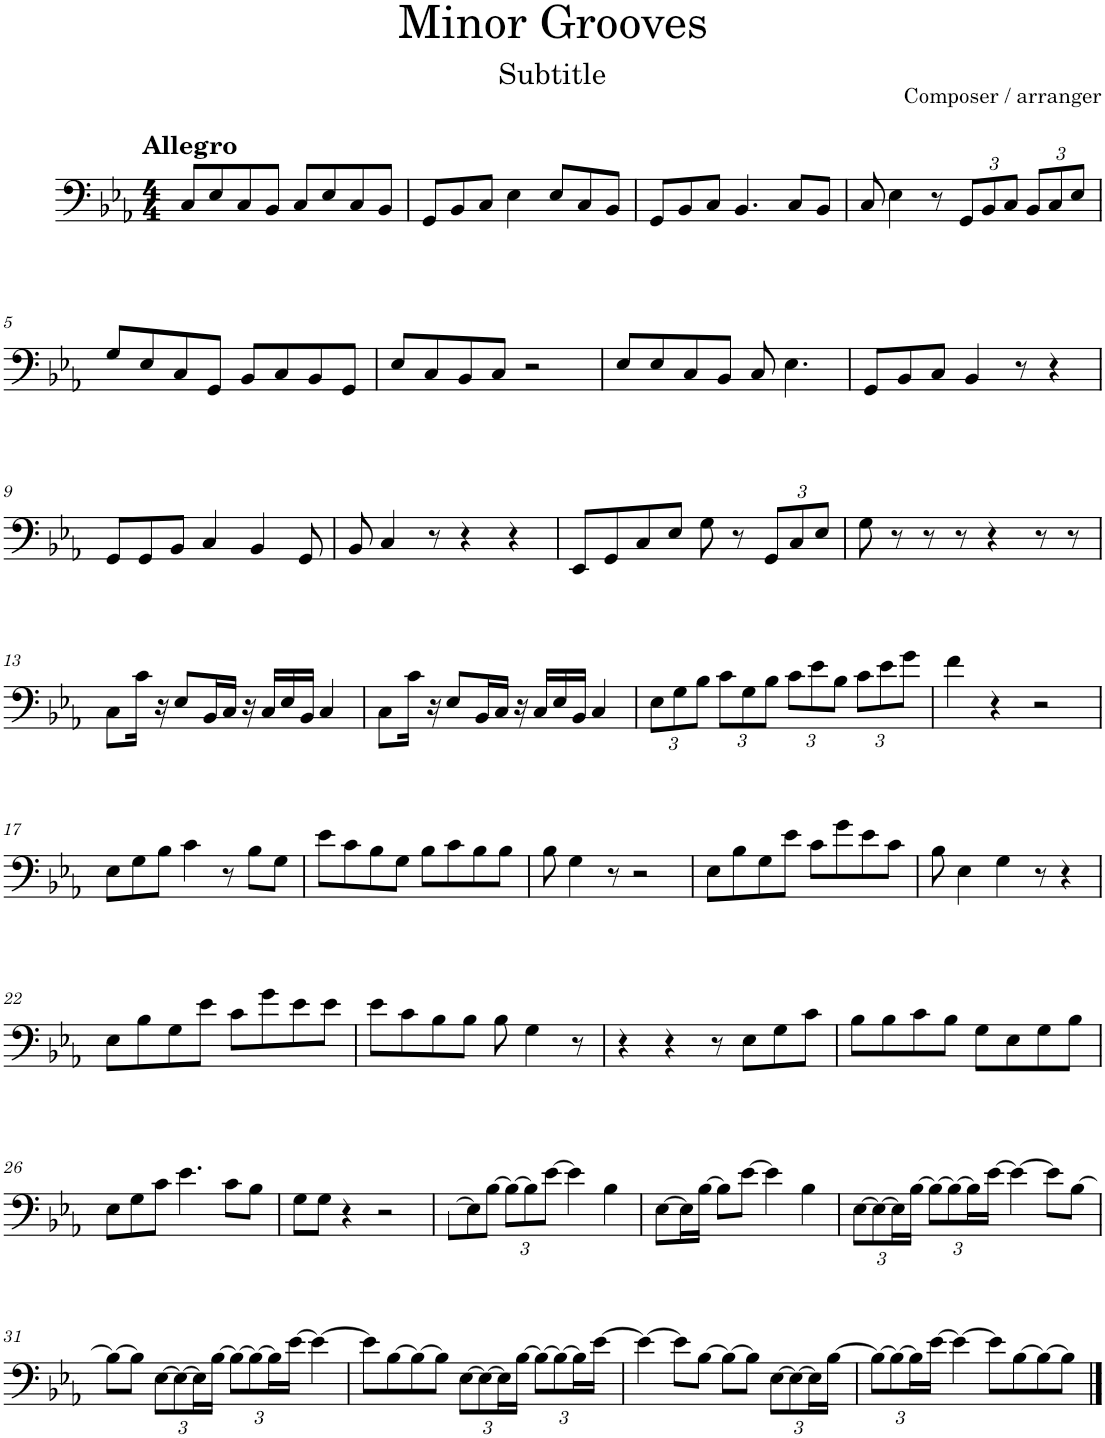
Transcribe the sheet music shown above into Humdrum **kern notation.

**kern
*part1
*staff1
*I"Fretless Electric Bass
*I'Frtl. El. B.
*clefF4
*Trd7c12
*k[b-e-a-]
*M4/4
=1
!LO:TX:a:B:t=Allegro
8C/L
8E-/
8C/
8BB-/J
8C/L
8E-/
8C/
8BB-/J
=2
8GG/L
8BB-/
8C/J
4E-\
8E-/L
8C/
8BB-/J
=3
8GG/L
8BB-/
8C/J
4.BB-/
8C/L
8BB-/J
=4
8C/
4E-\
8r
*Xbrackettup
12GG/L
12BB-/
12C/J
12BB-/L
12C/
12E-/J
!!LO:LB:g=z
=5
8G/L
8E-/
8C/
8GG/J
8BB-/L
8C/
8BB-/
8GG/J
=6
8E-/L
8C/
8BB-/
8C/J
2r
=7
8E-/L
8E-/
8C/
8BB-/J
8C/
4.E-\
=8
8GG/L
8BB-/
8C/J
4BB-/
8r
4r
!!LO:LB:g=z
=9
8GG/L
8GG/
8BB-/J
4C/
4BB-/
8GG/
=10
8BB-/
4C/
8r
4r
4r
=11
8EE-/L
8GG/
8C/
8E-/J
8G\
8r
12GG/L
12C/
12E-/J
=12
8G\
8r
8r
8r
4r
8r
8r
!!LO:LB:g=z
=13
8C\L
16c\Jk
16r
8E-/L
16BB-/L
16C/JJ
16r
16C/LL
16E-/
16BB-/JJ
4C/
=14
8C\L
16c\Jk
16r
8E-/L
16BB-/L
16C/JJ
16r
16C/LL
16E-/
16BB-/JJ
4C/
=15
12E-\L
12G\
12B-\J
12c\L
12G\
12B-\J
12c\L
12e-\
12B-\J
12c\L
12e-\
12g\J
=16
4f\
4r
2r
!!LO:LB:g=z
=17
8E-\L
8G\
8B-\J
4c\
8r
8B-\L
8G\J
=18
8e-\L
8c\
8B-\
8G\J
8B-\L
8c\
8B-\
8B-\J
=19
8B-\
4G\
8r
2r
=20
8E-\L
8B-\
8G\
8e-\J
8c\L
8g\
8e-\
8c\J
=21
8B-\
4E-\
4G\
8r
4r
!!LO:LB:g=z
=22
8E-\L
8B-\
8G\
8e-\J
8c\L
8g\
8e-\
8e-\J
=23
8e-\L
8c\
8B-\
8B-\J
8B-\
4G\
8r
=24
4r
4r
8r
8E-\L
8G\
8c\J
=25
8B-\L
8B-\
8c\
8B-\J
8G\L
8E-\
8G\
8B-\J
!!LO:LB:g=z
=26
8E-\L
8G\
8c\J
4.e-\
8c\L
8B-\J
=27
8G\L
8G\J
4r
2r
=28
*brackettup
[12E-\L
12E-\]
[4B-\
[12e-\J
4e-\]
4B-\
=29
[8E-\L
16E-\L]
[16B-\JJ
8B-\L]
[8e-\J
4e-\]
4B-\
=30
*Xbrackettup
[12E-\L
12E-\_
24E-\L]
[4B-\
[24e-\JJ
4e-\_
8e-\L]
[8B-\J
!!LO:LB:g=z
=31
8B-\L_
8B-\J]
[12E-\L
12E-\_
24E-\L]
[4B-\
[24e-\JJ
4e-\_
=32
8e-\L]
[8B-\
8B-\_
8B-\J]
[12E-\L
12E-\_
24E-\L]
[4B-\
[24e-\JJ
=33
4e-\_
8e-\L]
[8B-\J
8B-\L_
8B-\J]
[12E-\L
12E-\_
24E-\L]
[24B-\JJ
=34
12B-\L_
12B-\_
24B-\L]
[24e-\JJ
4e-\_
8e-\L]
[8B-\
8B-\_
8B-\J]
==
*-
